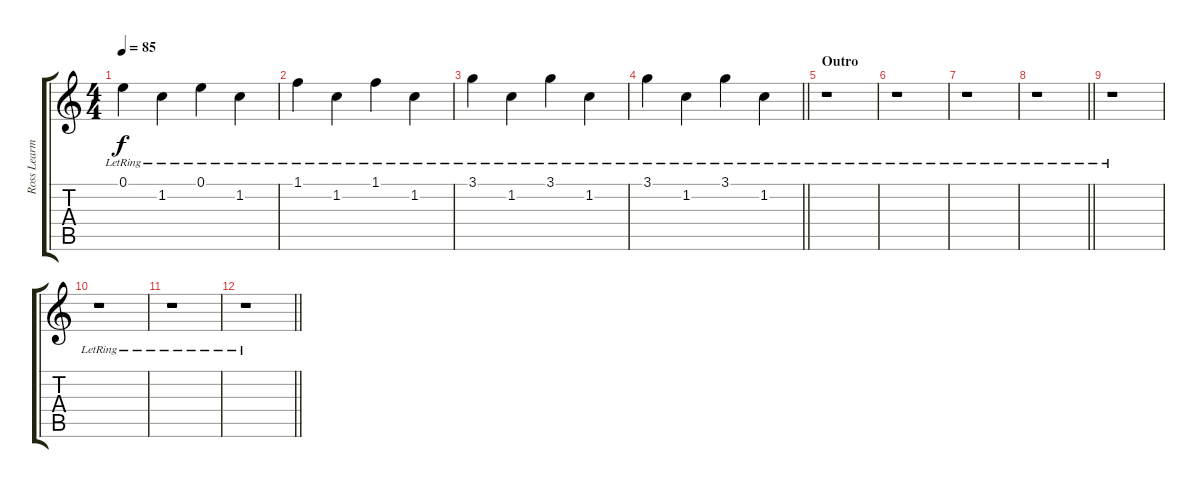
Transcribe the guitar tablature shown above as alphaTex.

\track ("Ross Learmoth (Rhythm Guitar)" "Ross Learm") {instrument electricguitarclean}
\staff {score tabs}
\tuning (E4 B3 G3 D3 A2 E2) {hide}
\ts (4 4)
\tempo 85
\clef g2
\ks c
0.1{lr}.4{dy f} 1.2{lr}.4 0.1{lr}.4 1.2{lr}.4 |
1.1{lr}.4 1.2{lr}.4 1.1{lr}.4 1.2{lr}.4 |
3.1{lr}.4 1.2{lr}.4 3.1{lr}.4 1.2{lr}.4 |
\barLineRight lightlight
3.1{lr}.4 1.2{lr}.4 3.1{lr}.4 1.2{lr}.4 |
\section ("" "Outro")
r.1 |
r.1 |
r.1 |
\barLineRight lightlight
r.1 |
r.1 |
r.1 |
r.1 |
\barLineRight lightlight
r.1
